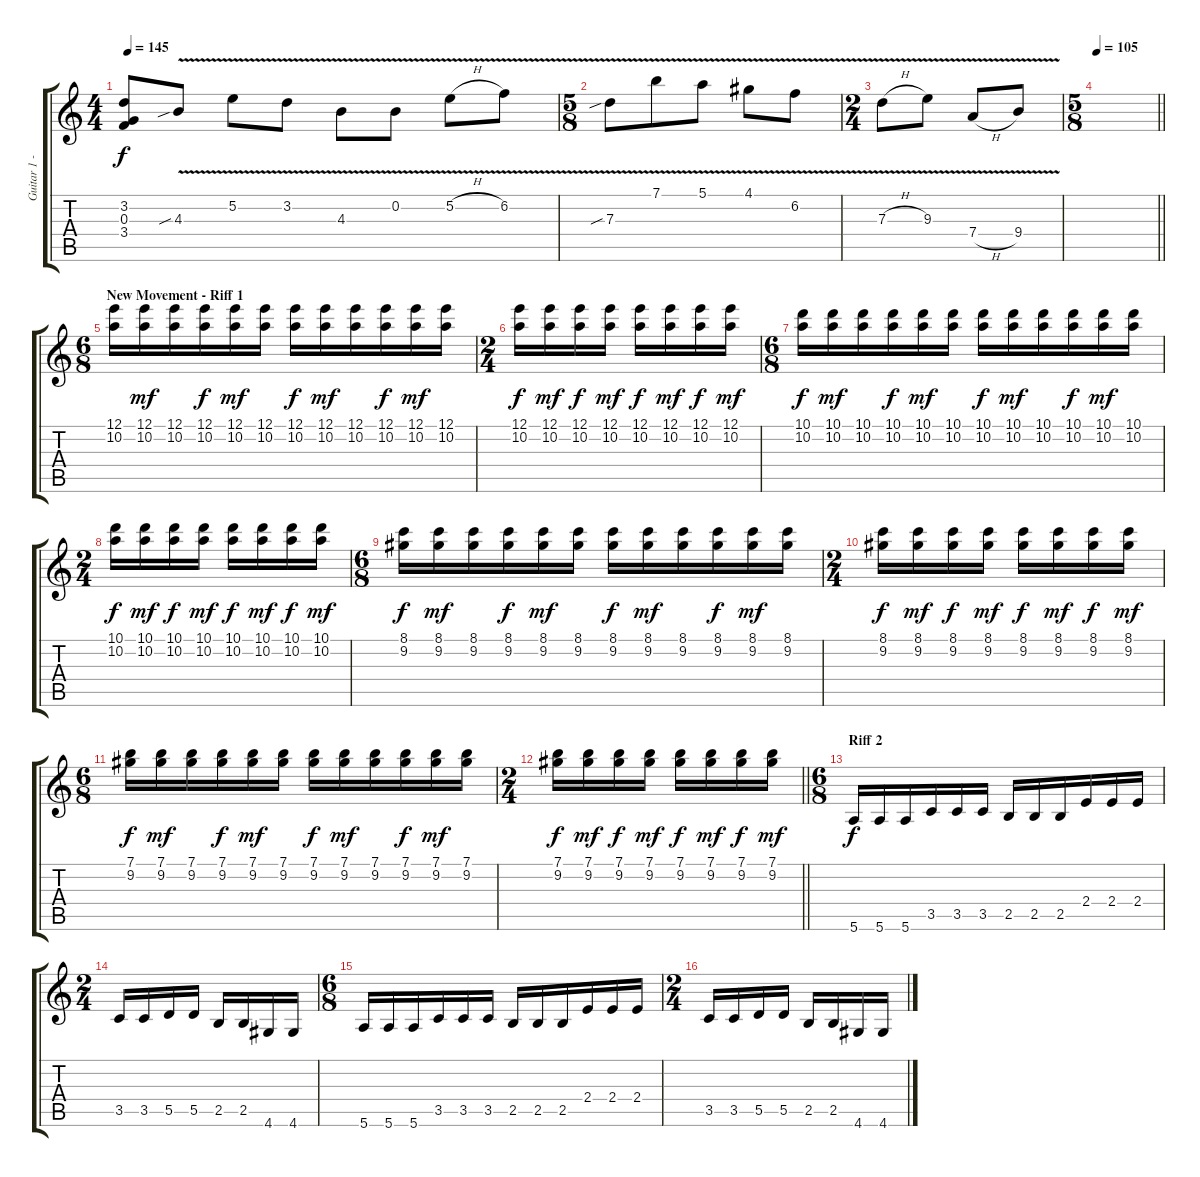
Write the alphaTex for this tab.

\track ("Guitar 1 - Omar" "Guitar 1 -") {instrument distortionguitar}
\staff {score tabs}
\tuning (E4 B3 G3 D3 A2 E2) {hide}
\ts (4 4)
\tempo 145
\clef g2
\ks c
(3.2{t} 0.3{t} 3.4{t}).8{dy f} 4.3{v sib}.8 5.2{v}.8 3.2{v}.8 4.3{v}.8 0.2{v}.8 5.2{v h}.8 6.2{v}.8 |
\ts (5 8)
7.3{v sib}.8 7.1{v}.8 5.1{v}.8 4.1{v}.8 6.2{v}.8 |
\ts (2 4)
7.3{v h}.8 9.3{v}.8 7.4{v h}.8 9.4{v}.8 |
\ts (5 8)
\tempo 105
\barLineRight lightlight
|
\ts (6 8)
\section ("" "New Movement - Riff 1")
(12.1 10.2).16 (12.1 10.2).16{dy mf} (12.1 10.2).16 (12.1 10.2).16{dy f} (12.1 10.2).16{dy mf} (12.1 10.2).16 (12.1 10.2).16{dy f} (12.1 10.2).16{dy mf} (12.1 10.2).16 (12.1 10.2).16{dy f} (12.1 10.2).16{dy mf} (12.1 10.2).16 |
\ts (2 4)
(12.1 10.2).16{dy f} (12.1 10.2).16{dy mf} (12.1 10.2).16{dy f} (12.1 10.2).16{dy mf} (12.1 10.2).16{dy f} (12.1 10.2).16{dy mf} (12.1 10.2).16{dy f} (12.1 10.2).16{dy mf} |
\ts (6 8)
(10.1 10.2).16{dy f} (10.1 10.2).16{dy mf} (10.1 10.2).16 (10.1 10.2).16{dy f} (10.1 10.2).16{dy mf} (10.1 10.2).16 (10.1 10.2).16{dy f} (10.1 10.2).16{dy mf} (10.1 10.2).16 (10.1 10.2).16{dy f} (10.1 10.2).16{dy mf} (10.1 10.2).16 |
\ts (2 4)
(10.1 10.2).16{dy f} (10.1 10.2).16{dy mf} (10.1 10.2).16{dy f} (10.1 10.2).16{dy mf} (10.1 10.2).16{dy f} (10.1 10.2).16{dy mf} (10.1 10.2).16{dy f} (10.1 10.2).16{dy mf} |
\ts (6 8)
(8.1 9.2).16{dy f} (8.1 9.2).16{dy mf} (8.1 9.2).16 (8.1 9.2).16{dy f} (8.1 9.2).16{dy mf} (8.1 9.2).16 (8.1 9.2).16{dy f} (8.1 9.2).16{dy mf} (8.1 9.2).16 (8.1 9.2).16{dy f} (8.1 9.2).16{dy mf} (8.1 9.2).16 |
\ts (2 4)
(8.1 9.2).16{dy f} (8.1 9.2).16{dy mf} (8.1 9.2).16{dy f} (8.1 9.2).16{dy mf} (8.1 9.2).16{dy f} (8.1 9.2).16{dy mf} (8.1 9.2).16{dy f} (8.1 9.2).16{dy mf} |
\ts (6 8)
(7.1 9.2).16{dy f} (7.1 9.2).16{dy mf} (7.1 9.2).16 (7.1 9.2).16{dy f} (7.1 9.2).16{dy mf} (7.1 9.2).16 (7.1 9.2).16{dy f} (7.1 9.2).16{dy mf} (7.1 9.2).16 (7.1 9.2).16{dy f} (7.1 9.2).16{dy mf} (7.1 9.2).16 |
\ts (2 4)
\barLineRight lightlight
(7.1 9.2).16{dy f} (7.1 9.2).16{dy mf} (7.1 9.2).16{dy f} (7.1 9.2).16{dy mf} (7.1 9.2).16{dy f} (7.1 9.2).16{dy mf} (7.1 9.2).16{dy f} (7.1 9.2).16{dy mf} |
\ts (6 8)
\section ("" "Riff 2")
5.6.16{dy f volume 13 instrument electricguitarmuted} 5.6.16 5.6.16 3.5.16 3.5.16 3.5.16 2.5.16 2.5.16 2.5.16 2.4.16 2.4.16 2.4.16 |
\ts (2 4)
3.5.16 3.5.16 5.5.16 5.5.16 2.5.16 2.5.16 4.6.16 4.6.16 |
\ts (6 8)
5.6.16 5.6.16 5.6.16 3.5.16 3.5.16 3.5.16 2.5.16 2.5.16 2.5.16 2.4.16 2.4.16 2.4.16 |
\ts (2 4)
3.5.16 3.5.16 5.5.16 5.5.16 2.5.16 2.5.16 4.6.16 4.6.16
